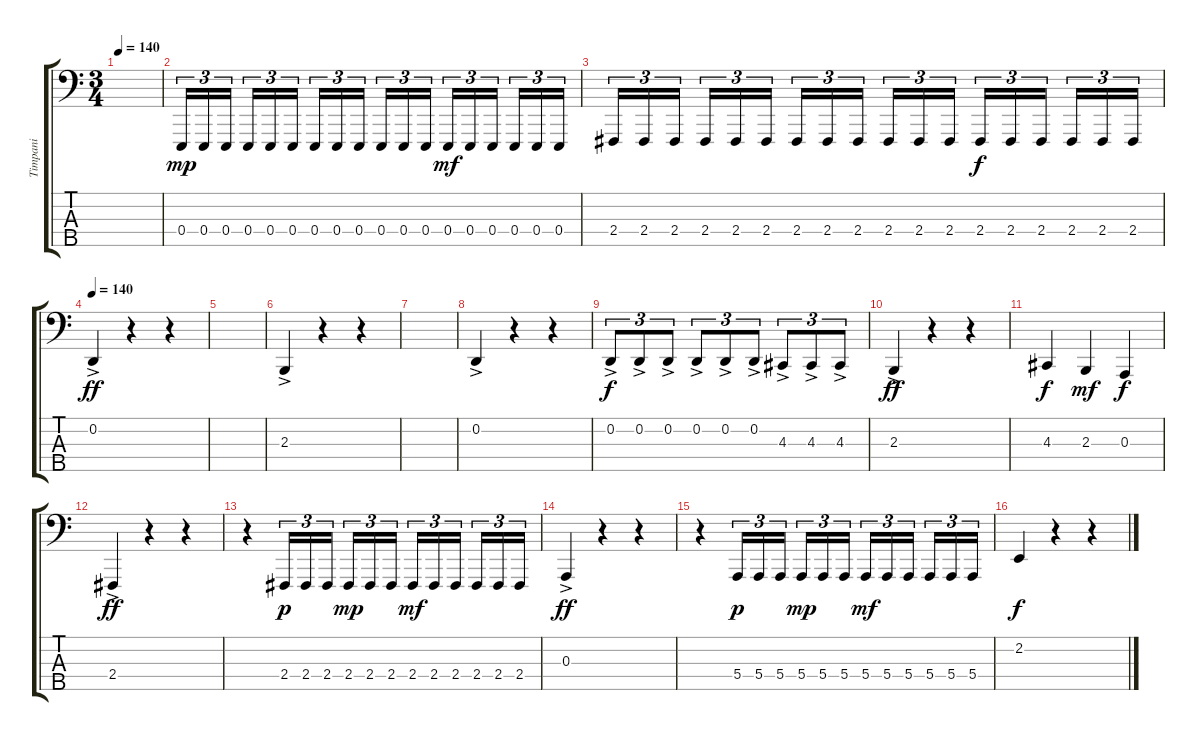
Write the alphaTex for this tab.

\track ("Timpani" "Timpani") {instrument timpani}
\staff {score tabs}
\tuning (G2 D2 A1 E1 B0) {hide}
\ts (3 4)
\tempo 140
\clef f4
\ks c
|
0.4.16{tu (3 2) dy mp} 0.4.16{tu (3 2)} 0.4.16{tu (3 2) beam splitsecondary} 0.4.16{tu (3 2)} 0.4.16{tu (3 2)} 0.4.16{tu (3 2)} 0.4.16{tu (3 2)} 0.4.16{tu (3 2)} 0.4.16{tu (3 2) beam splitsecondary} 0.4.16{tu (3 2)} 0.4.16{tu (3 2)} 0.4.16{tu (3 2)} 0.4.16{tu (3 2) dy mf} 0.4.16{tu (3 2)} 0.4.16{tu (3 2) beam splitsecondary} 0.4.16{tu (3 2)} 0.4.16{tu (3 2)} 0.4.16{tu (3 2)} |
2.4.16{tu (3 2)} 2.4.16{tu (3 2)} 2.4.16{tu (3 2) beam splitsecondary} 2.4.16{tu (3 2)} 2.4.16{tu (3 2)} 2.4.16{tu (3 2)} 2.4.16{tu (3 2)} 2.4.16{tu (3 2)} 2.4.16{tu (3 2) beam splitsecondary} 2.4.16{tu (3 2)} 2.4.16{tu (3 2)} 2.4.16{tu (3 2)} 2.4.16{tu (3 2) dy f} 2.4.16{tu (3 2)} 2.4.16{tu (3 2) beam splitsecondary} 2.4.16{tu (3 2)} 2.4.16{tu (3 2)} 2.4.16{tu (3 2)} |
\tempo 140
0.2{ac}.4{dy ff} r.4 r.4 |
|
2.3{ac}.4 r.4 r.4 |
|
0.2{ac}.4 r.4 r.4 |
0.2{ac}.8{tu (3 2) dy f} 0.2{ac}.8{tu (3 2)} 0.2{ac}.8{tu (3 2)} 0.2{ac}.8{tu (3 2)} 0.2{ac}.8{tu (3 2)} 0.2{ac}.8{tu (3 2)} 4.3{ac}.8{tu (3 2)} 4.3{ac}.8{tu (3 2)} 4.3{ac}.8{tu (3 2)} |
2.3{ac}.4{dy ff} r.4 r.4 |
4.3.4{dy f} 2.3.4{dy mf} 0.3.4{dy f} |
2.4{ac}.4{dy ff} r.4 r.4 |
r.4 2.4.16{tu (3 2) dy p} 2.4.16{tu (3 2)} 2.4.16{tu (3 2) beam splitsecondary} 2.4.16{tu (3 2) dy mp} 2.4.16{tu (3 2)} 2.4.16{tu (3 2)} 2.4.16{tu (3 2) dy mf} 2.4.16{tu (3 2)} 2.4.16{tu (3 2) beam splitsecondary} 2.4.16{tu (3 2)} 2.4.16{tu (3 2)} 2.4.16{tu (3 2)} |
0.3{ac}.4{dy ff} r.4 r.4 |
r.4 5.4.16{tu (3 2) dy p} 5.4.16{tu (3 2)} 5.4.16{tu (3 2) beam splitsecondary} 5.4.16{tu (3 2) dy mp} 5.4.16{tu (3 2)} 5.4.16{tu (3 2)} 5.4.16{tu (3 2) dy mf} 5.4.16{tu (3 2)} 5.4.16{tu (3 2) beam splitsecondary} 5.4.16{tu (3 2)} 5.4.16{tu (3 2)} 5.4.16{tu (3 2)} |
2.2.4{dy f} r.4 r.4
